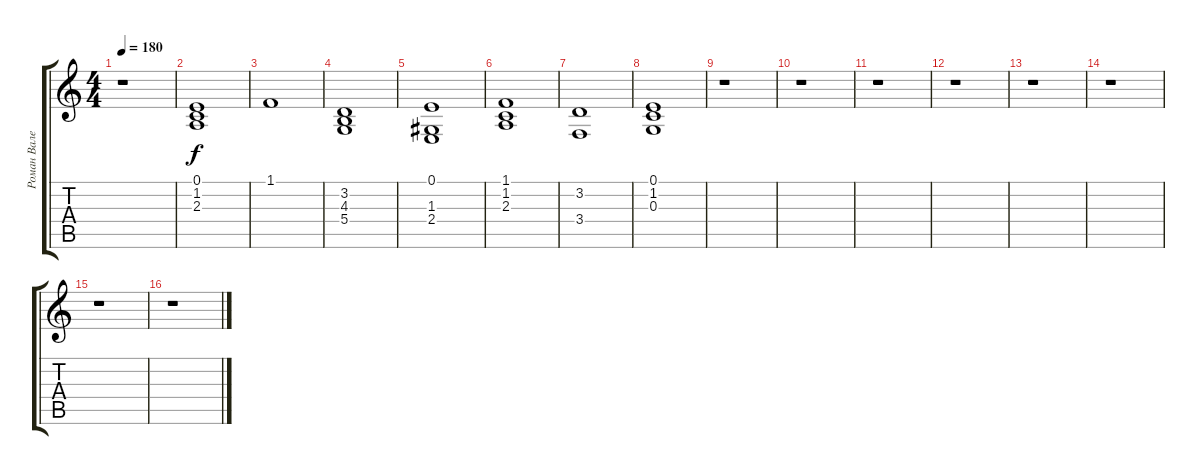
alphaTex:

\track ("Роман Валерьев" "Роман Вале") {instrument choiraahs}
\staff {score tabs}
\tuning (E4 B3 G3 D3 A2 E2) {hide}
\ts (4 4)
\tempo 180
\clef g2
\ks c
r.1{dy f} |
(0.1 1.2 2.3).1 |
1.1.1 |
(3.2 4.3 5.4).1 |
(0.1 1.3 2.4).1 |
(1.1 1.2 2.3).1 |
(3.2 3.4).1 |
(0.1 1.2 0.3).1 |
r.1 |
r.1 |
r.1 |
r.1 |
r.1 |
r.1 |
r.1 |
r.1
